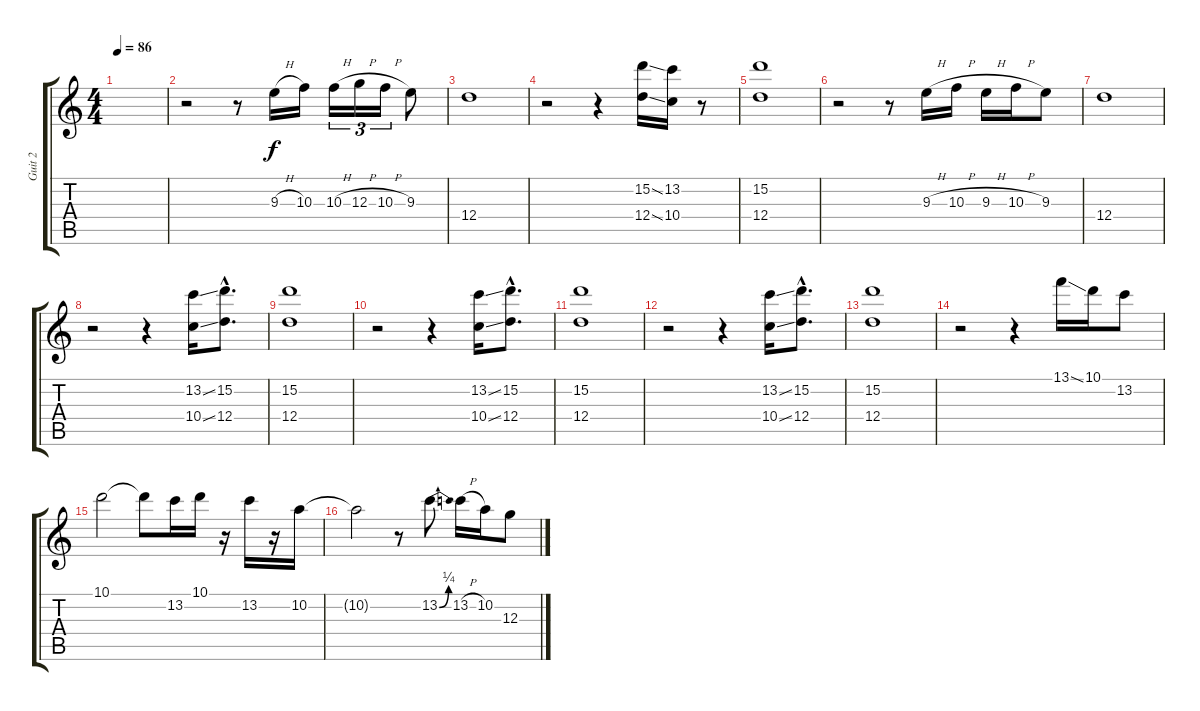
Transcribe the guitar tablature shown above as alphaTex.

\track ("Guit 2" "Guit 2") {instrument acousticguitarnylon}
\staff {score tabs}
\tuning (E4 B3 G3 D3 A2 E2) {hide}
\ts (4 4)
\tempo 86
\clef g2
\ks c
|
r.2 r.8 9.3{h}.16 10.3.16 10.3{h}.16{tu (3 2)} 12.3{h}.16{tu (3 2)} 10.3{h}.16{tu (3 2)} 9.3.8 |
12.4.1 |
r.2 r.4 (15.2{ss} 12.4{ss}).16 (13.2 10.4).16 r.8 |
(15.2 12.4).1 |
r.2 r.8 9.3{h}.16 10.3{h}.16 9.3{h}.16 10.3{h}.16 9.3.8 |
12.4.1 |
r.2 r.4 (13.2{ss} 10.4{ss}).16 (15.2{hac} 12.4{hac}).8{d} |
(15.2 12.4).1 |
r.2 r.4 (13.2{ss} 10.4{ss}).16 (15.2{hac} 12.4{hac}).8{d} |
(15.2 12.4).1 |
r.2 r.4 (13.2{ss} 10.4{ss}).16 (15.2{hac} 12.4{hac}).8{d} |
(15.2 12.4).1 |
r.2 r.4 13.1{ss}.16 10.1.16 13.2.8 |
10.1.2 10.1{t}.8 13.2.16 10.1.16 r.16 13.2.16 r.16 10.2.16 |
10.2{t}.2 r.8 13.2{be (bend 0 0 60 1)}.8 13.2{h}.16 10.2.16 12.3.8
